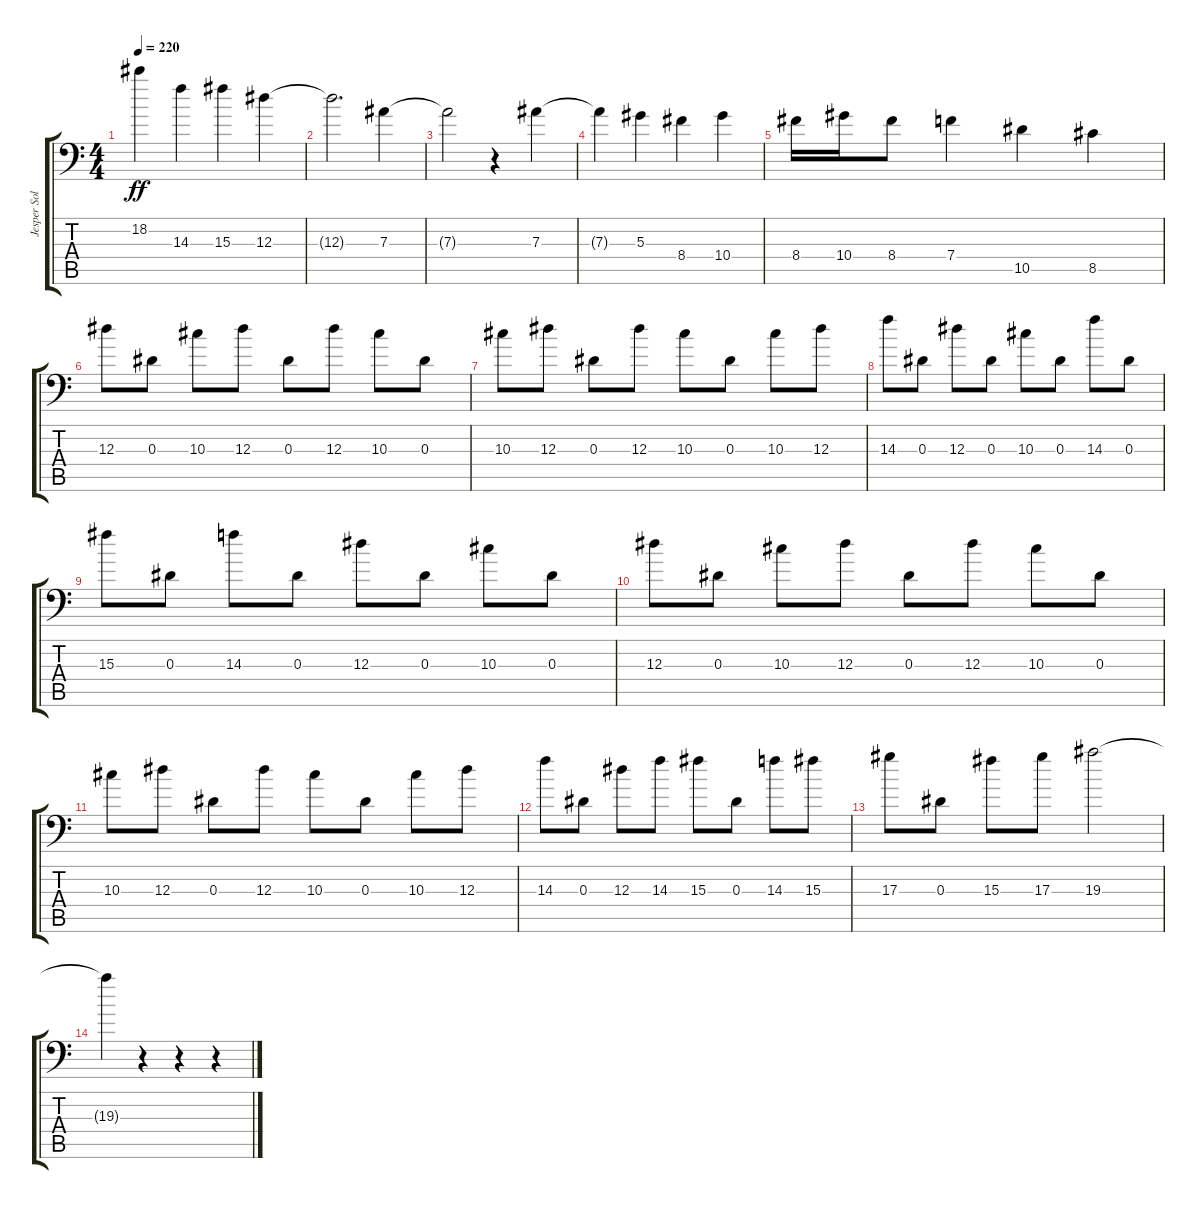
\track ("Jesper Solo" "Jesper Sol") {instrument distortionguitar}
\staff {score tabs}
\tuning (C4 G3 Eb3 Bb2 F2 Bb1) {hide}
\ts (4 4)
\tempo 220
\clef f4
\ks c
18.2{t}.4{dy ff} 14.3.4 15.3.4 12.3.4 |
12.3{t}.2{d} 7.3.4 |
7.3{t}.2 r.4 7.3.4 |
7.3{t}.4 5.3.4 8.4.4 10.4.4 |
8.4.16 10.4.16 8.4.8 7.4.4 10.5.4 8.5.4 |
12.3.8 0.3.8 10.3.8 12.3.8 0.3.8 12.3.8 10.3.8 0.3.8 |
10.3.8 12.3.8 0.3.8 12.3.8 10.3.8 0.3.8 10.3.8 12.3.8 |
14.3.8 0.3.8 12.3.8 0.3.8 10.3.8 0.3.8 14.3.8 0.3.8 |
15.3.8 0.3.8 14.3.8 0.3.8 12.3.8 0.3.8 10.3.8 0.3.8 |
12.3.8 0.3.8 10.3.8 12.3.8 0.3.8 12.3.8 10.3.8 0.3.8 |
10.3.8 12.3.8 0.3.8 12.3.8 10.3.8 0.3.8 10.3.8 12.3.8 |
14.3.8 0.3.8 12.3.8 14.3.8 15.3.8 0.3.8 14.3.8 15.3.8 |
17.3.8 0.3.8 15.3.8 17.3.8 19.3.2 |
19.3{t}.4 r.4 r.4 r.4
